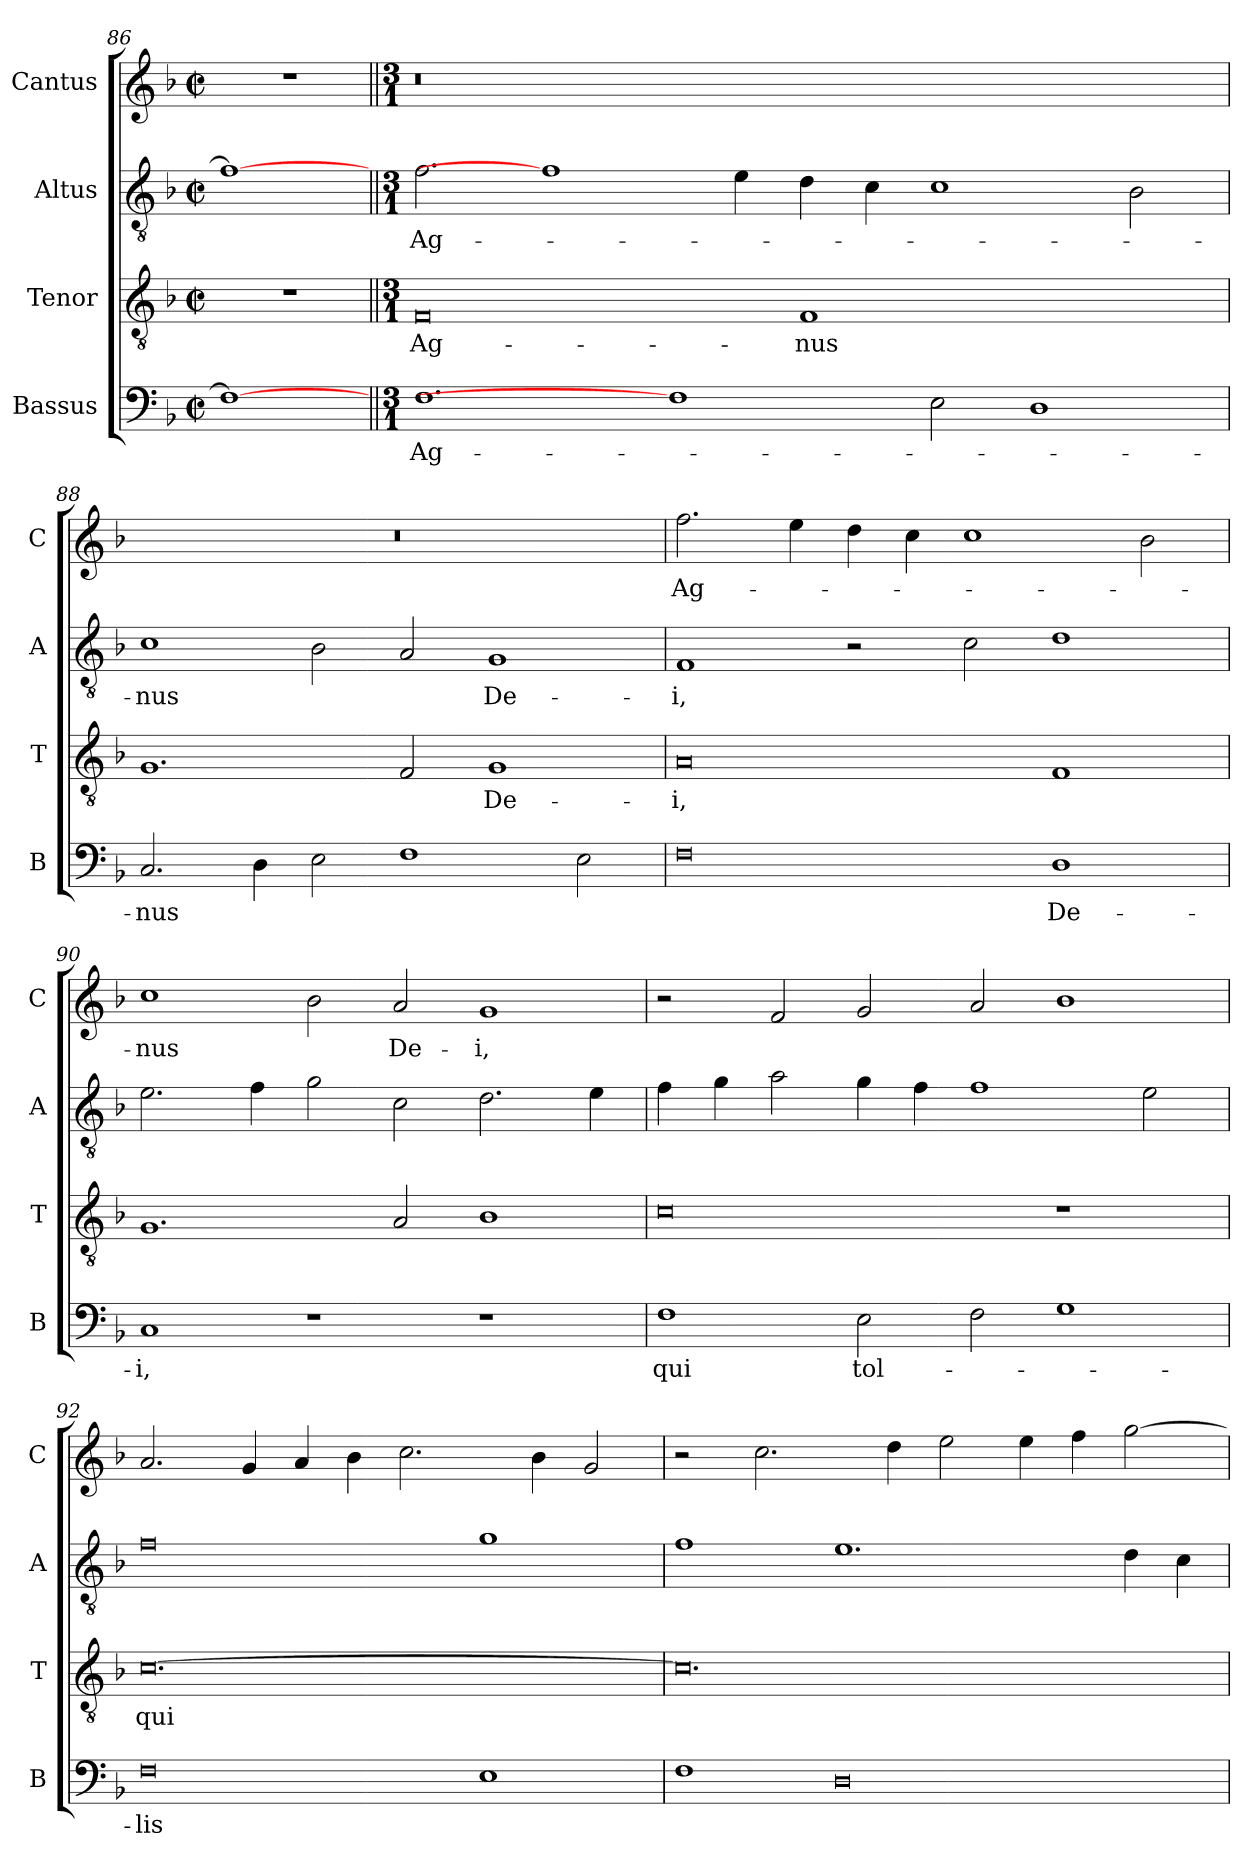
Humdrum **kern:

**kern	**text	**kern	**text	**kern	**text	**kern	**text
*part4	*part4	*part3	*part3	*part2	*part2	*part1	*part1
*staff4	*staff4	*staff3	*staff3	*staff2	*staff2	*staff1	*staff1
*I"Bassus	*	*I"Tenor	*	*I"Altus	*	*I"Cantus	*
*I'B	*	*I'T	*	*I'A	*	*I'C	*
*clefF4	*	*clefGv2	*	*clefGv2	*	*clefG2	*
*k[b-]	*	*k[b-]	*	*k[b-]	*	*k[b-]	*
*F:	*	*F:	*	*F:	*	*F:	*
*M2/2	*	*M2/2	*	*M2/2	*	*M2/2	*
*met(c|)	*	*met(c|)	*	*met(c|)	*	*met(c|)	*
=86	=86	=86	=86	=86	=86	=86	=86
1F_	.	1r	.	1f_	.	1r	.
!!LO:LB:g=z
=87||	=87||	=87||	=87||	=87||	=87||	=87||	=87||
*M3/1	*	*M3/1	*	*M3/1	*	*M3/1	*
!	!LO:LY:b	!	!	!	!	!	!
!	!	!	!LO:LY:b	!	!	!	!
!	!	!	!	!	!LO:LY:b	!	!
1.F	Ag-	0F	Ag-	2.f\	Ag-	0.r	.
.	.	.	.	1f]	.	.	.
1F]	.	.	.	.	.	.	.
.	.	.	.	4e\	.	.	.
!	!	!	!LO:LY:b	!	!	!	!
.	.	1F	-nus	4d\	.	.	.
.	.	.	.	4c\	.	.	.
2E\	.	.	.	1c	.	.	.
1D	.	1ryy	.	.	.	1ryy	.
.	.	.	.	2B-\	.	.	.
=88	=88	=88	=88	=88	=88	=88	=88
!	!LO:LY:b	!	!	!	!	!	!
!	!	!	!	!	!LO:LY:b	!	!
2.C/	-nus	1.G	.	1c	-nus	0.r	.
4D\	.	.	.	.	.	.	.
2E\	.	.	.	2B-\	.	.	.
1F	.	2F/	.	2A/	.	.	.
!	!	!	!LO:LY:b	!	!	!	!
!	!	!	!	!	!LO:LY:b	!	!
.	.	1G	De-	1G	De-	.	.
2E\	.	.	.	.	.	.	.
=89	=89	=89	=89	=89	=89	=89	=89
!	!	!	!LO:LY:b	!	!	!	!
!	!	!	!	!	!LO:LY:b	!	!
!	!	!	!	!	!	!	!LO:LY:b
0F	.	0A	-i,	1F	-i,	2.ff\	Ag-
.	.	.	.	.	.	4ee\	.
.	.	.	.	2r	.	4dd\	.
.	.	.	.	.	.	4cc\	.
.	.	.	.	2c\	.	1cc	.
!	!LO:LY:b	!	!	!	!	!	!
1D	De-	1F	.	1d	.	.	.
.	.	.	.	.	.	2b-\	.
=90	=90	=90	=90	=90	=90	=90	=90
!	!LO:LY:b	!	!	!	!	!	!
!	!	!	!	!	!	!	!LO:LY:b
1C	-i,	1.G	.	2.e\	.	1cc	-nus
.	.	.	.	4f\	.	.	.
1r	.	.	.	2g\	.	2b-\	.
!	!	!	!	!	!	!	!LO:LY:b
.	.	2A/	.	2c\	.	2a/	De-
!	!	!	!	!	!	!	!LO:LY:b
1r	.	1B-	.	2.d\	.	1g	-i,
.	.	.	.	4e\	.	.	.
=91	=91	=91	=91	=91	=91	=91	=91
!	!LO:LY:b	!	!	!	!	!	!
1F	qui	0c	.	4f\	.	2r	.
.	.	.	.	4g\	.	.	.
.	.	.	.	2a\	.	2f/	.
!	!LO:LY:b	!	!	!	!	!	!
2E\	tol-	.	.	4g\	.	2g/	.
.	.	.	.	4f\	.	.	.
2F\	.	.	.	1f	.	2a/	.
1G	.	1r	.	.	.	1b-	.
.	.	.	.	2e\	.	.	.
!!LO:PB:g=z
=92	=92	=92	=92	=92	=92	=92	=92
!	!LO:LY:b	!	!	!	!	!	!
!	!	!	!LO:LY:b	!	!	!	!
0F	-lis	[0.c	qui	0f	.	2.a/	.
.	.	.	.	.	.	4g/	.
.	.	.	.	.	.	4a/	.
.	.	.	.	.	.	4b-\	.
.	.	.	.	.	.	2.cc\	.
1E	.	.	.	1g	.	.	.
.	.	.	.	.	.	4b-\	.
.	.	.	.	.	.	2g/	.
=93	=93	=93	=93	=93	=93	=93	=93
1F	.	0.c]	.	1f	.	2r	.
.	.	.	.	.	.	2.cc\	.
0D	.	.	.	1.e	.	.	.
.	.	.	.	.	.	4dd\	.
.	.	.	.	.	.	2ee\	.
.	.	.	.	.	.	4ee\	.
.	.	.	.	.	.	4ff\	.
.	.	.	.	4d\	.	[2gg\	.
.	.	.	.	4c\	.	.	.
=	=	=	=	=	=	=	=
*-	*-	*-	*-	*-	*-	*-	*-
